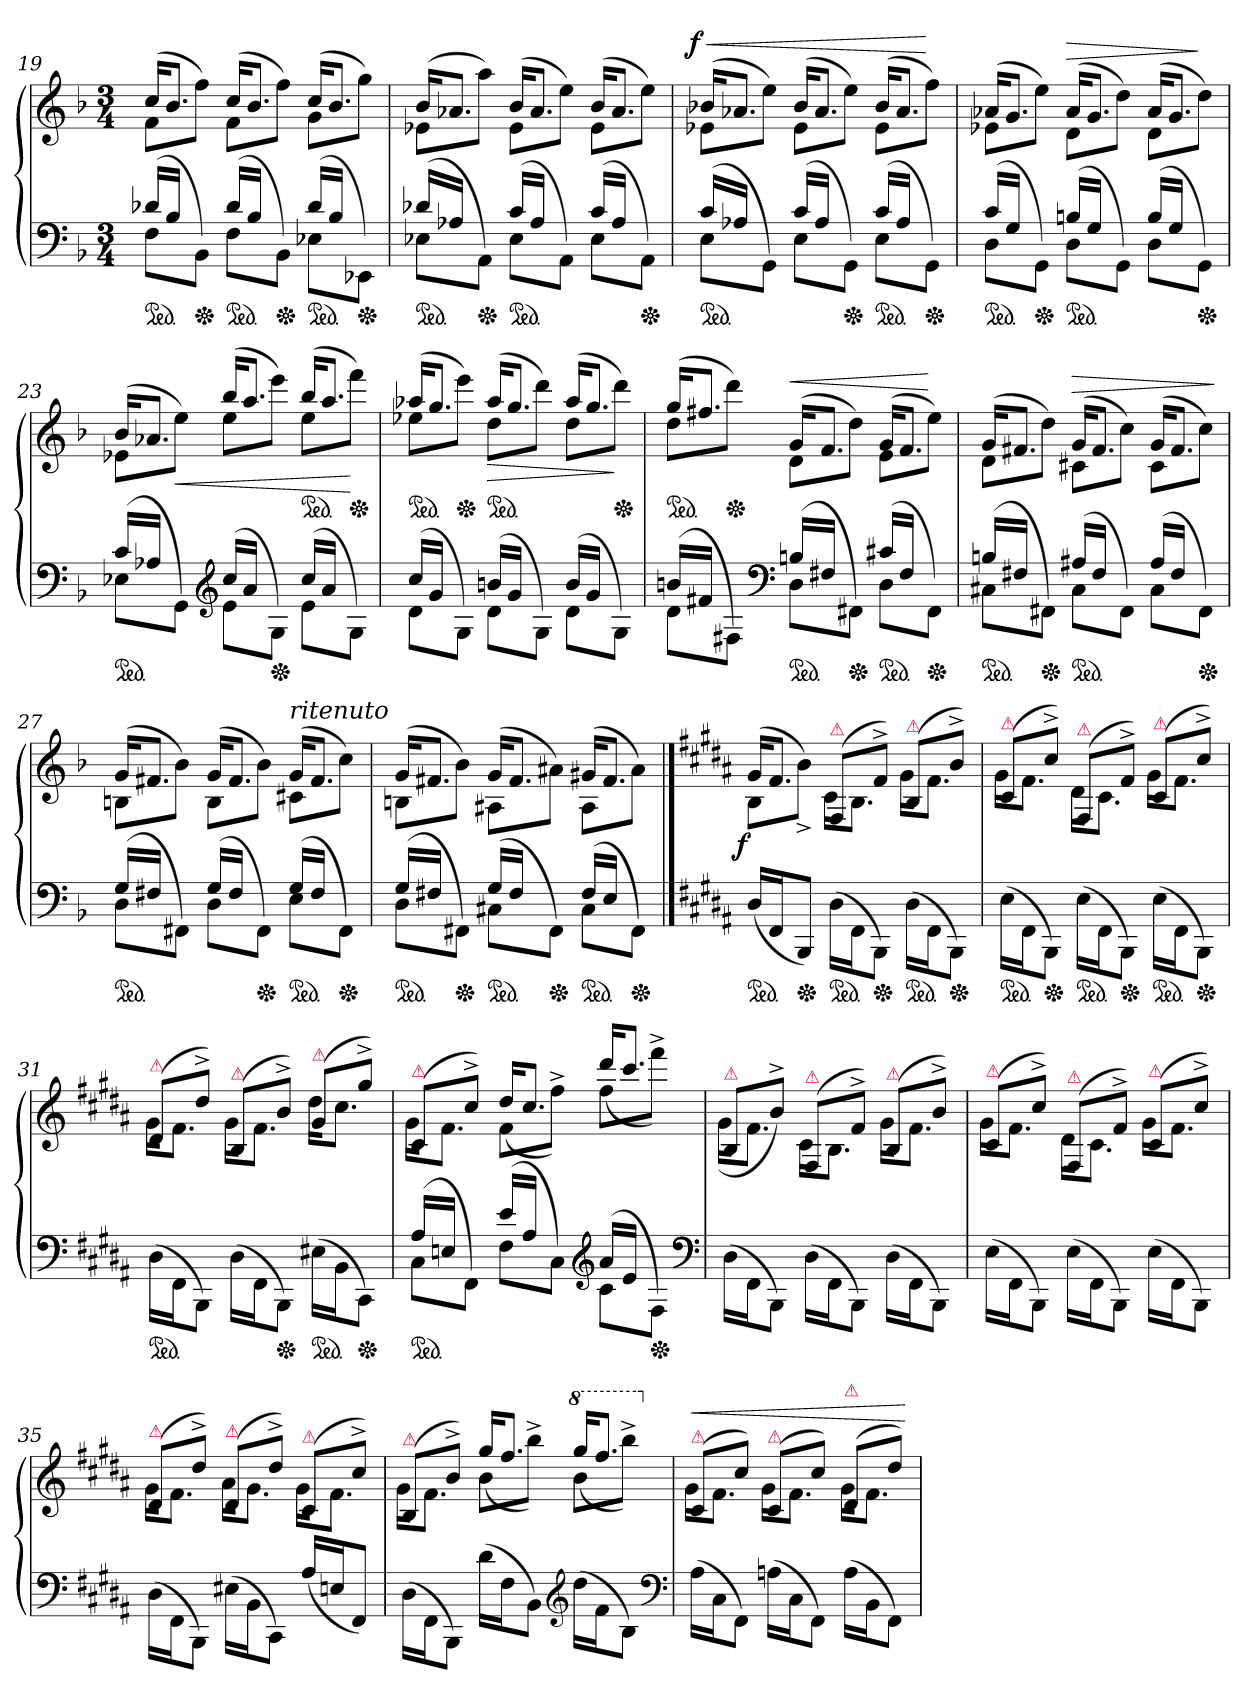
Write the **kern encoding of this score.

**kern	**kern	**dynam
*part1	*part1	*part1
*staff2	*staff1	*staff1/2
*clefF4	*clefG2	*
*k[b-]	*k[b-]	*
*F:	*F:	*
*M3/4	*M3/4	*
=19	=19	=19
*^	*^	*
*ped	*	*	*	*
(>16d-XLL	8FL	(>16cc/KL	8f\L	.
16B-JJ	.	8.b-J	.	.
*Xped	*	*	*	*
8rcyy	8BB-J)	.	8ffJ)	.
*ped	*	*	*	*
(>16d-LL	8FL	(>16cc/KL	8f\L	.
16B-JJ	.	8.b-J	.	.
*Xped	*	*	*	*
8rcyy	8BB-J)	.	8ffJ)	.
*ped	*	*	*	*
(>16d-LL	8E-XL	(>16cc/KL	8g\L	.
16B-JJ	.	8.b-J	.	.
*Xped	*	*	*	*
8rAyy	8EE-XJ)	.	8ggJ)	.
=20	=20	=20	=20	=20
*ped	*	*	*	*
(>16d-XLL	8E-XL	(>16b-/KL	8e-X\L	.
16A-XJJ	.	8.a-XJ	.	.
*Xped	*	*	*	*
8rcyy	8AAJ)	.	8aaJ)	.
*ped	*	*	*	*
(>16cLL	8E-L	(>16b-/KL	8e-\L	.
16A-JJ	.	8.a-J	.	.
8rAyy	8AAJ)	.	8eeJ)	.
(>16cLL	8E-L	(>16b-/KL	8e-\L	.
16A-JJ	.	8.a-J	.	.
*Xped	*	*	*	*
8rcyy	8AAJ)	.	8eeJ)	.
=21	=21	=21	=21	=21
!	!	!	!	!LO:HP:a
!	!	!	!	!LO:DY:n=1:a:rj
*ped	*	*	*	*
(>16cLL	8EL	(>16b-X/KL	8e-X\L	< f
16A-XJJ	.	8.a-XJ	.	.
8rAyy	8GGJ)	.	8eeJ)	.
(>16cLL	8EL	(>16b-/KL	8e-\L	.
16A-JJ	.	8.a-J	.	.
*Xped	*	*	*	*
8rcyy	8GGJ)	.	8eeJ)	.
*ped	*	*	*	*
(>16cLL	8EL	(>16b-/KL	8e-\L	.
16A-JJ	.	8.a-J	.	.
*Xped	*	*	*	*
8reyy	8GGJ)	.	8ffJ)	[
=22	=22	=22	=22	=22
*ped	*	*	*	*
(>16cLL	8DL	(>16a-X/KL	8e-X\L	.
16GJJ	.	8.gJ	.	.
*Xped	*	*	*	*
8rAyy	8GGJ)	.	8eeJ)	.
!	!	!	!	!LO:HP:a
*ped	*	*	*	*
(>16BnLL	8DL	(>16a-/KL	8d\L	>
16GJJ	.	8.gJ	.	.
8rAyy	8GGJ)	.	8ddJ)	.
(>16BLL	8DL	(>16a-/KL	8d\L	.
16GJJ	.	8.gJ	.	.
*Xped	*	*	*	*
8rcyy	8GGJ)	.	8ddJ)	]
=23	=23	=23	=23	=23
*ped	*	*	*	*
(>16cLL	8E-XL	(>16b-/KL	8e-X\L	.
16A-XJJ	.	8.a-XJ	.	.
!	!	!	!	!LO:HP:b
8rcyy	8GGJ)	.	8eeJ)	<
*clefG2	*	*	*	*
(>16ccLL	8eL	(>16bb-/KL	8ee\L	.
16aJJ	.	8.aaJ	.	.
*Xped	*	*	*	*
8raayy	8GJ)	.	8eeeJ)	.
*	*	*ped	*	*
(>16ccLL	8eL	(>16bb-/KL	8ee\L	.
16aJJ	.	8.aaJ	.	.
*	*	*Xped	*	*
8rffyy	8GJ)	.	8fffJ)	[
=24	=24	=24	=24	=24
*	*	*ped	*	*
(>16ccLL	8dL	(>16aa-X/KL	8ee-X\L	.
16gJJ	.	8.ggJ	.	.
*	*	*Xped	*	*
8raayy	8GJ)	.	8eeeJ)	.
!	!	!	!	!LO:HP:b
*	*	*ped	*	*
(>16bnLL	8dL	(>16aa-/KL	8dd\L	>
16gJJ	.	8.ggJ	.	.
8rffyy	8GJ)	.	8dddJ)	.
(>16bLL	8dL	(>16aa-/KL	8dd\L	.
16gJJ	.	8.ggJ	.	.
*	*	*Xped	*	*
8rffyy	8GJ)	.	8dddJ)	]
=25	=25	=25	=25	=25
*	*	*ped	*	*
(>16bnLL	8dL	(>16gg/KL	8dd\L	.
16f#XJJ	.	8.ff#XJ	.	.
*	*	*Xped	*	*
8rddyy	8F#XJ)	.	8dddJ)	.
*clefF4	*	*	*	*
!	!	!	!	!LO:HP:a
*ped	*	*	*	*
(>16BnLL	8DL	(>16g/KL	8d\L	<
16F#XJJ	.	8.fJ	.	.
*Xped	*	*	*	*
8rcyy	8FF#XJ)	.	8ddJ)	.
*ped	*	*	*	*
(>16c#XLL	8DL	(>16g/KL	8e\L	.
16F#JJ	.	8.fJ	.	.
*Xped	*	*	*	*
8rcyy	8FF#J)	.	8eeJ)	[
=26	=26	=26	=26	=26
*ped	*	*	*	*
(>16BnLL	8C#XL	(>16g/KL	8d\L	.
16F#XJJ	.	8.f#XJ	.	.
*Xped	*	*	*	*
8reyy	8FF#XJ)	.	8ddJ)	.
!	!	!	!	!LO:HP:a
*ped	*	*	*	*
(>16A#XLL	8C#L	(>16g/KL	8c#X\L	>
16F#JJ	.	8.f#J	.	.
8rcyy	8FF#J)	.	8ccJ)	.
(>16A#LL	8C#L	(>16g/KL	8c#\L	.
16F#JJ	.	8.f#J	.	.
*Xped	*	*	*	*
8rcyy	8FF#J)	.	8ccJ)	.
*v	*v	*	*	*
*	*v	*v	*
.	.	]
=27	=27	=27
*^	*^	*
*ped	*	*	*	*
(>16GLL	8DL	(>16gKL	8BnL	.
16F#XJJ	.	8.f#XJ	.	.
8reyy	8FF#XJ)	.	8b-J)	.
(>16GLL	8DL	(>16gKL	8BL	.
16F#JJ	.	8.f#J	.	.
*Xped	*	*	*	*
8reyy	8FF#J)	.	8b-J)	.
!	!	!LO:TX:a:i:t=ritenuto	!	!
*ped	*	*	*	*
(>16GLL	8EL	(>16gKL	8c#XL	.
16F#JJ	.	8.f#J	.	.
*Xped	*	*	*	*
8rcyy	8FF#J)	.	8ccJ)	.
=28	=28	=28	=28	=28
*ped	*	*	*	*
(>16GLL	8DL	(>16gKL	8BnL	.
16F#XJJ	.	8.f#XJ	.	.
*Xped	*	*	*	*
8rcyy	8FF#XJ)	.	8b-J)	.
*ped	*	*	*	*
(>16GLL	8C#XL	(>16gKL	8A#XL	.
16F#JJ	.	8.f#J	.	.
*Xped	*	*	*	*
8rcyy	8FF#J)	.	8a#XJ)	.
*ped	*	*	*	*
(>16F#LL	8C#L	(>16g#XKL	8A#L	.
16EJJ	.	8.f#J	.	.
*Xped	*	*	*	*
8rcyy	8FF#J)	.	8a#J)	.
*v	*v	*	*	*
==29	==29	==29	==29
*k[f#c#g#d#a#]	*k[f#c#g#d#a#]	*	*
*^	*	*	*
!	!	!	!	!LO:DY:b:rj
*v	*v	*	*	*
*ped	*	*	*
(>16D#/LL	(>16g#/KL	8B\L	f
16FF#\J	8.f#J	.	.
*Xped	*	*	*
8BBBJ)	.	8b^<J)	.
!	!LO:TX:a:color=crimson:t=⚠	!	!
*ped	*	*	*
(>16D#\LL	(<8F#/L	16c#\KL	.
16FF#\J	.	8.BJ	.
*Xped	*	*	*
8BBBJ)	8f#^>J)	.	.
!	!LO:TX:a:color=crimson:t=⚠	!	!
*ped	*	*	*
(>16D#\LL	(<8B/L	16g#\KL	.
16FF#J	.	8.f#J	.
*Xped	*	*	*
8BBBJ)	8b^>J)	.	.
=30	=30	=30	=30
!	!LO:TX:a:color=crimson:t=⚠	!	!
*ped	*	*	*
(>16E\LL	(<8c#/L	16g#\KL	.
16FF#J	.	8.f#J	.
*Xped	*	*	*
8BBBJ)	8cc#^>J)	.	.
!	!LO:TX:a:color=crimson:t=⚠	!	!
*ped	*	*	*
(>16E\LL	(<8F#/L	16d#\KL	.
16FF#J	.	8.c#J	.
*Xped	*	*	*
8BBBJ)	8f#^>J)	.	.
!	!LO:TX:a:color=crimson:t=⚠	!	!
*ped	*	*	*
(>16E\LL	(<8c#/L	16g#\KL	.
16FF#J	.	8.f#J	.
*Xped	*	*	*
8BBBJ)	8cc#^>J)	.	.
=31	=31	=31	=31
!	!LO:TX:a:color=crimson:t=⚠	!	!
*ped	*	*	*
(16D#LL	(<8d#/L	16g#\KL	.
16FF#\J	.	8.f#J	.
8BBBJ)	8dd#^>J)	.	.
!	!LO:TX:a:color=crimson:t=⚠	!	!
(>16D#LL	(<8B/L	16g#\KL	.
16FF#\J	.	8.f#J	.
*Xped	*	*	*
8BBBJ)	8b^>J)	.	.
!	!LO:TX:a:color=crimson:t=⚠	!	!
*ped	*	*	*
(>16E#XLL	(<8g#/L	16dd#\KL	.
16BB\J	.	8.cc#J	.
*Xped	*	*	*
8CC#J)	8gg#^>J)	.	.
=32	=32	=32	=32
*^	*	*	*
!	!	!LO:TX:a:color=crimson:t=⚠	!	!
*ped	*	*	*	*
(>16A#LL	8C#L	(<8c#L	16g#KL	.
16EnJJ	.	.	8.f#J	.
8reyy	8FF#J)	8cc#^J)	.	.
(>16eLL	8F#L	8f#\L	(>16dd#/KL	.
16A#JJ	.	.	8.cc#J	.
8reyy	8C#J)	8ff#^J)	.	.
*clefG2	*	*	*	*
(>16a#LL	8c#L	8ff#\L	(>16ddd#/KL	.
16eJJ	.	.	8.ccc#J	.
*Xped	*	*	*	*
8rcccyy	8F#J)	8fff#^J)	.	.
*v	*v	*	*	*
*clefF4	*	*	*
=33	=33	=33	=33
*^	*	*	*
!	!	!LO:TX:a:color=crimson:t=⚠	!	!
*v	*v	*	*	*
(>16D#\LL	8B/L	(<16g#\KL	.
16FF#J	.	8.f#J	.
8BBBJ)	8b^>J)	.	.
!	!LO:TX:a:color=crimson:t=⚠	!	!
(>16D#\LL	(<8F#/L	16c#\KL	.
16FF#\J	.	8.BJ	.
8BBBJ)	8f#^>J)	.	.
!	!LO:TX:a:color=crimson:t=⚠	!	!
(>16D#\LL	(<8B/L	16g#\KL	.
16FF#J	.	8.f#J	.
8BBBJ)	8b^>J)	.	.
=34	=34	=34	=34
!	!LO:TX:a:color=crimson:t=⚠	!	!
(>16E\LL	(<8c#/L	16g#\KL	.
16FF#J	.	8.f#J	.
8BBBJ)	8cc#^>J)	.	.
!	!LO:TX:a:color=crimson:t=⚠	!	!
(>16E\LL	(<8F#/L	16d#\KL	.
16FF#J	.	8.c#J	.
8BBBJ)	8f#^>J)	.	.
!	!LO:TX:a:color=crimson:t=⚠	!	!
(>16E\LL	(<8c#/L	16g#\KL	.
16FF#J	.	8.f#J	.
8BBBJ)	8cc#^>J)	.	.
=35	=35	=35	=35
!	!LO:TX:a:color=crimson:t=⚠	!	!
(16D#\LL	(<8d#L	16g#KL	.
16FF#J	.	8.f#J	.
8BBBJ)	8dd#^J)	.	.
!	!LO:TX:a:color=crimson:t=⚠	!	!
(>16E#X\LL	(<8d#L	16a#KL	.
16BBJ	.	8.g#J	.
8CC#J)	8dd#^J)	.	.
!	!LO:TX:a:color=crimson:t=⚠	!	!
(16A#LL	(<8c#L	16g#KL	.
16EnJ	.	8.f#J	.
8FF#J)	8cc#^J)	.	.
=36	=36	=36	=36
!	!LO:TX:a:color=crimson:t=⚠	!	!
(16D#\LL	(<8BL	16g#KL	.
16FF#J	.	8.f#J	.
8BBBJ)	8b^J)	.	.
(>16d#LL	8b\L	(>16gg#/KL	.
16F#J	.	8.ff#J	.
8BBJ)	8bb^J)	.	.
*clefG2	*	*	*
*	*8va	*	*
(>16dd#\LL	8bb\L	(>16ggg#/KL	.
16f#J	.	8.fff#J	.
8BJ)	8bbb^J)	.	.
*clefF4	*	*	*
=37	=37	=37	=37
*	*X8va	*	*
!	!LO:TX:a:color=crimson:t=⚠	!	!
!	!	!	!LO:HP:a
(16A#\LL	(<8c#L	16g#KL	<
16C#J	.	8.f#J	.
8FF#J)	8cc#J)	.	.
!	!LO:TX:a:color=crimson:t=⚠	!	!
(>16An\LL	(<8c#L	16g#KL	.
16C#J	.	8.f#J	.
8FF#J)	8cc#J)	.	.
!	!LO:TX:a:color=crimson:t=⚠	!	!
(>16A\LL	(<8d#L	16g#KL	.
16BBJ	.	8.f#J	.
8FF#J)	8dd#J)	.	.
*	*v	*v	*
.	.	[
=	=	=
*-	*-	*-
